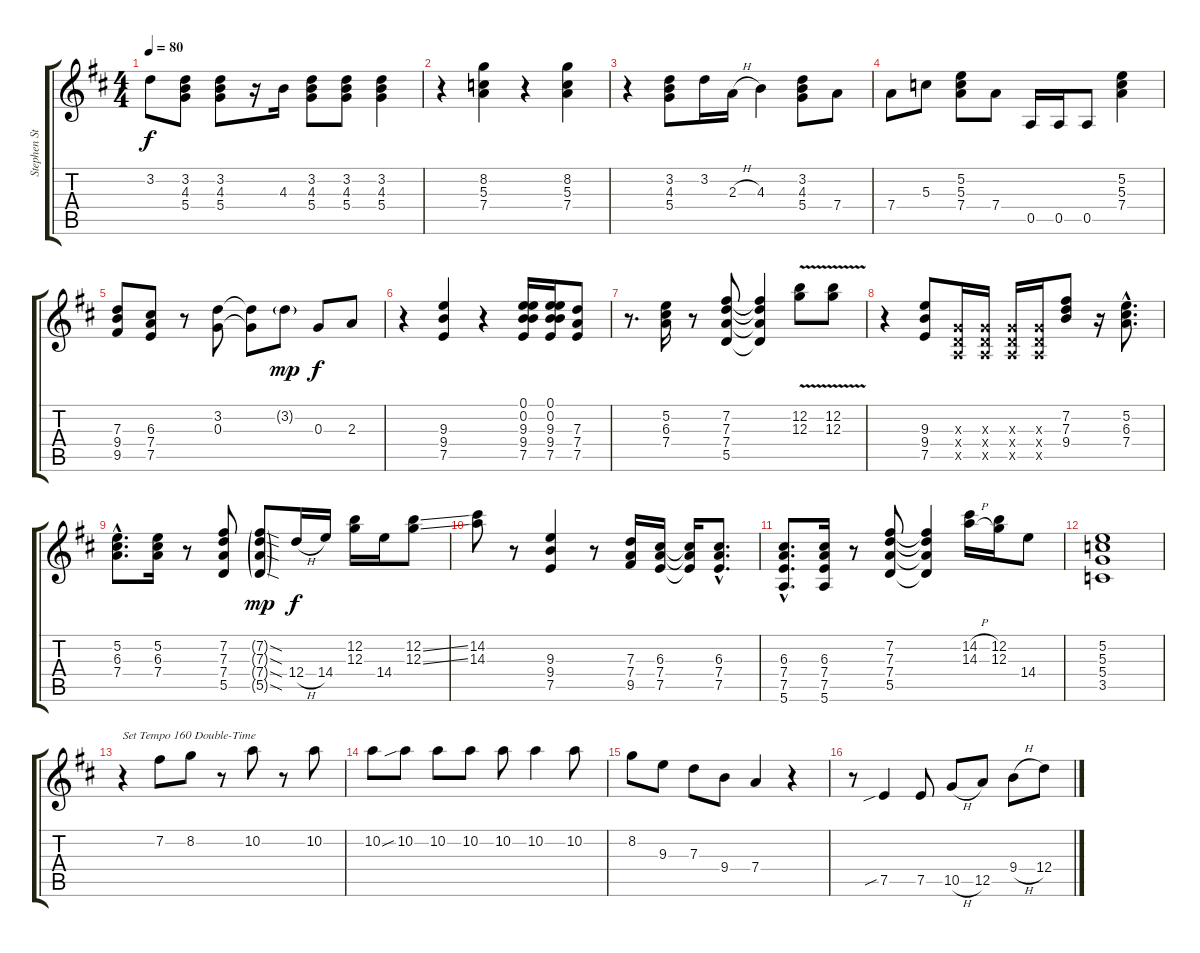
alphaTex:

\track ("Stephen Stills" "Stephen St") {instrument overdrivenguitar}
\staff {score tabs}
\tuning (E4 B3 G3 D3 A2 E2) {hide}
\ts (4 4)
\tempo 80
\clef g2
\ks d
3.2.8{dy f} (3.2 4.3 5.4).8 (3.2 4.3 5.4).8 r.16 4.3.16 (3.2 4.3 5.4).8 (3.2 4.3 5.4).8 (3.2 4.3 5.4).4 |
r.4 (8.2 5.3 7.4).4 r.4 (8.2 5.3 7.4).4 |
r.4 (3.2 4.3 5.4).8 3.2.16 2.3{h}.16 4.3.4 (3.2 4.3 5.4).8 7.4.8 |
7.4.8 5.3.8 (5.2 5.3 7.4).8 7.4.8 0.5.16 0.5.16 0.5.8 (5.2 5.3 7.4).4 |
(7.3 9.4 9.5).8 (6.3 7.4 7.5).8 r.8 (3.2 0.3).8 (3.2{t} 0.3{t}).8 3.2{g}.8{dy mp} 0.3.8{dy f} 2.3.8 |
r.4 (9.3 9.4 7.5).4 r.4 (0.1 0.2 9.3 9.4 7.5).16 (0.1 0.2 9.3 9.4 7.5).16 (7.3 7.4 7.5).8 |
r.8{d} (5.2 6.3 7.4).16 r.8 (7.2 7.3 7.4 5.5).8 (7.2{t} 7.3{t} 7.4{t} 5.5{t}).4 (12.2{v} 12.3).8 (12.2{v} 12.3).8 |
r.4 (9.3 9.4 7.5).8 (0.3{x} 0.4{x} 0.5{x}).16 (0.3{x} 0.4{x} 0.5{x}).16 (0.3{x} 0.4{x} 0.5{x}).16 (0.3{x} 0.4{x} 0.5{x}).16 (7.2 7.3 9.4).8 r.16 (5.2{hac} 6.3{hac} 7.4{hac}).8{d} |
(5.2{hac} 6.3{hac} 7.4{hac}).8{d} (5.2 6.3 7.4).16 r.8 (7.2 7.3 7.4 5.5).8 (7.2{sod g} 7.3{sod g} 7.4{sod g} 5.5{sod g}).8{dy mp} 12.4{h}.16{dy f} 14.4.16 (12.2 12.3).16 14.4.16 (12.2{ss} 12.3{ss}).8 |
(14.2 14.3).8 r.8 (9.3 9.4 7.5).4 r.8 (7.3 7.4 9.5).16 (6.3 7.4 7.5).16 (6.3{t} 7.4{t} 7.5{t}).16 (6.3{hac} 7.4{hac} 7.5{hac}).8{d} |
(6.3{hac} 7.4{hac} 7.5{hac} 5.6{hac}).8{d} (6.3 7.4 7.5 5.6).16 r.8 (7.2 7.3 7.4 5.5).8 (7.2{t} 7.3{t} 7.4{t} 5.5{t}).4 (14.2{h} 14.3{h}).16 (12.2 12.3).16 14.4.8 |
(5.2 5.3 5.4 3.5).1 |
r.4{txt "Set Tempo 160 Double-Time"} 7.2.8 8.2.8 r.8 10.2.8 r.8 10.2.8 |
10.2.8 10.2{sib}.8 10.2.8 10.2.8 10.2.8 10.2.4 10.2.8 |
8.2.8 9.3.8 7.3.8 9.4.8 7.4.4 r.4 |
r.8 7.5{sib}.4 7.5.8 10.5{h}.8 12.5.8 9.4{h}.8 12.4.8
